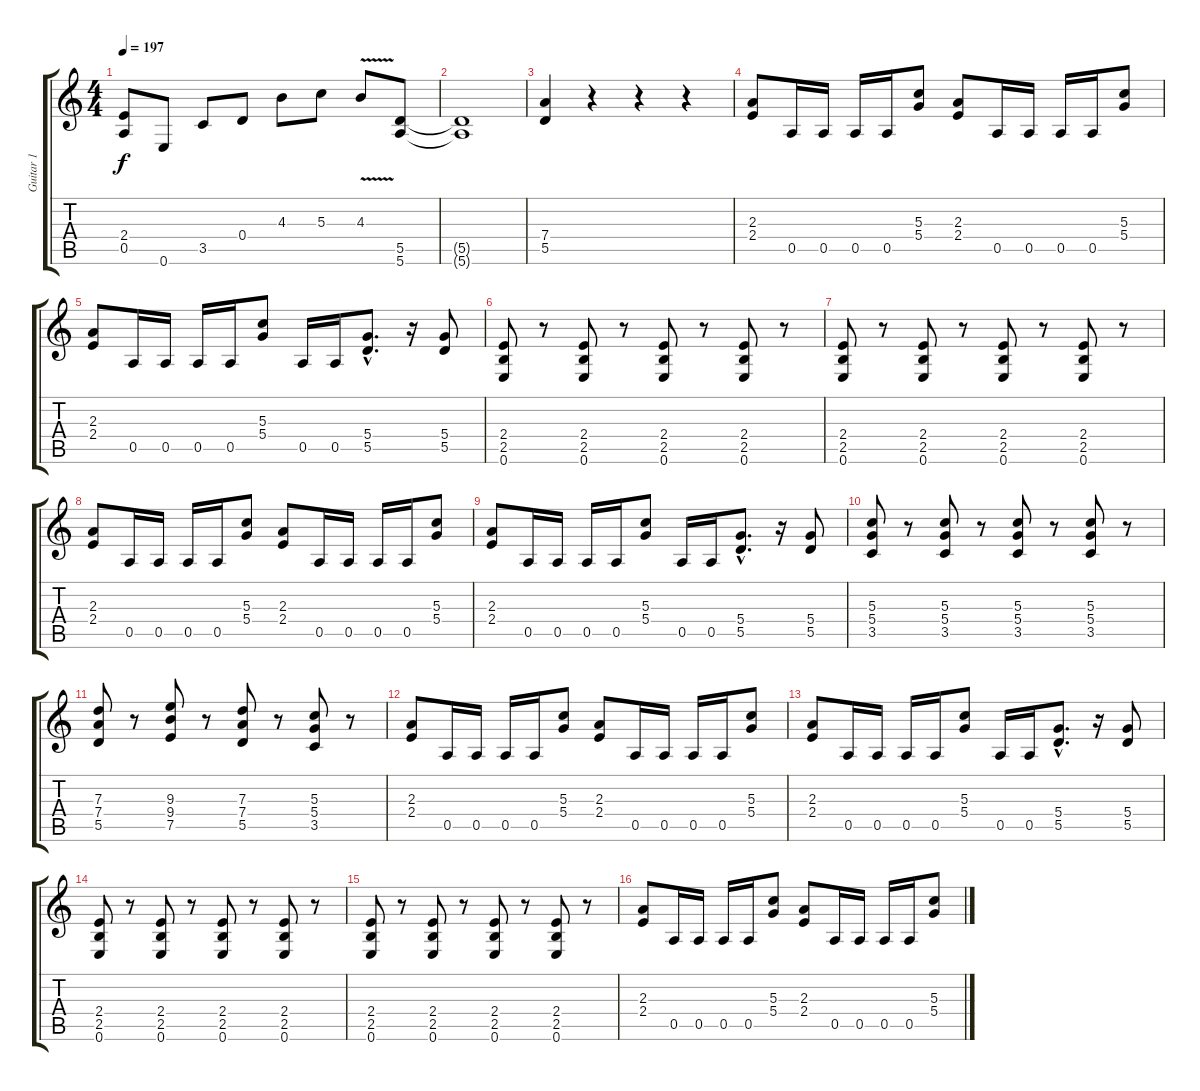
\track ("Guitar 1" "Guitar 1") {instrument distortionguitar}
\staff {score tabs}
\tuning (E4 B3 G3 D3 A2 E2) {hide}
\ts (4 4)
\tempo 197
\clef g2
\ks c
(2.4 0.5).8{dy f} 0.6.8 3.5.8 0.4.8 4.3.8 5.3.8 4.3{v}.8 (5.5 5.6).8 |
(5.5{t} 5.6{t}).1 |
(7.4 5.5).4 r.4 r.4 r.4 |
(2.3 2.4).8 0.5.16 0.5.16 0.5.16 0.5.16 (5.3 5.4).8 (2.3 2.4).8 0.5.16 0.5.16 0.5.16 0.5.16 (5.3 5.4).8 |
(2.3 2.4).8 0.5.16 0.5.16 0.5.16 0.5.16 (5.3 5.4).8 0.5.16 0.5.16 (5.4{hac} 5.5{hac}).8{d} r.16 (5.4 5.5).8 |
(2.4 2.5 0.6).8 r.8 (2.4 2.5 0.6).8 r.8 (2.4 2.5 0.6).8 r.8 (2.4 2.5 0.6).8 r.8 |
(2.4 2.5 0.6).8 r.8 (2.4 2.5 0.6).8 r.8 (2.4 2.5 0.6).8 r.8 (2.4 2.5 0.6).8 r.8 |
(2.3 2.4).8 0.5.16 0.5.16 0.5.16 0.5.16 (5.3 5.4).8 (2.3 2.4).8 0.5.16 0.5.16 0.5.16 0.5.16 (5.3 5.4).8 |
(2.3 2.4).8 0.5.16 0.5.16 0.5.16 0.5.16 (5.3 5.4).8 0.5.16 0.5.16 (5.4{hac} 5.5{hac}).8{d} r.16 (5.4 5.5).8 |
(5.3 5.4 3.5).8 r.8 (5.3 5.4 3.5).8 r.8 (5.3 5.4 3.5).8 r.8 (5.3 5.4 3.5).8 r.8 |
(7.3 7.4 5.5).8 r.8 (9.3 9.4 7.5).8 r.8 (7.3 7.4 5.5).8 r.8 (5.3 5.4 3.5).8 r.8 |
(2.3 2.4).8 0.5.16 0.5.16 0.5.16 0.5.16 (5.3 5.4).8 (2.3 2.4).8 0.5.16 0.5.16 0.5.16 0.5.16 (5.3 5.4).8 |
(2.3 2.4).8 0.5.16 0.5.16 0.5.16 0.5.16 (5.3 5.4).8 0.5.16 0.5.16 (5.4{hac} 5.5{hac}).8{d} r.16 (5.4 5.5).8 |
(2.4 2.5 0.6).8 r.8 (2.4 2.5 0.6).8 r.8 (2.4 2.5 0.6).8 r.8 (2.4 2.5 0.6).8 r.8 |
(2.4 2.5 0.6).8 r.8 (2.4 2.5 0.6).8 r.8 (2.4 2.5 0.6).8 r.8 (2.4 2.5 0.6).8 r.8 |
(2.3 2.4).8 0.5.16 0.5.16 0.5.16 0.5.16 (5.3 5.4).8 (2.3 2.4).8 0.5.16 0.5.16 0.5.16 0.5.16 (5.3 5.4).8
